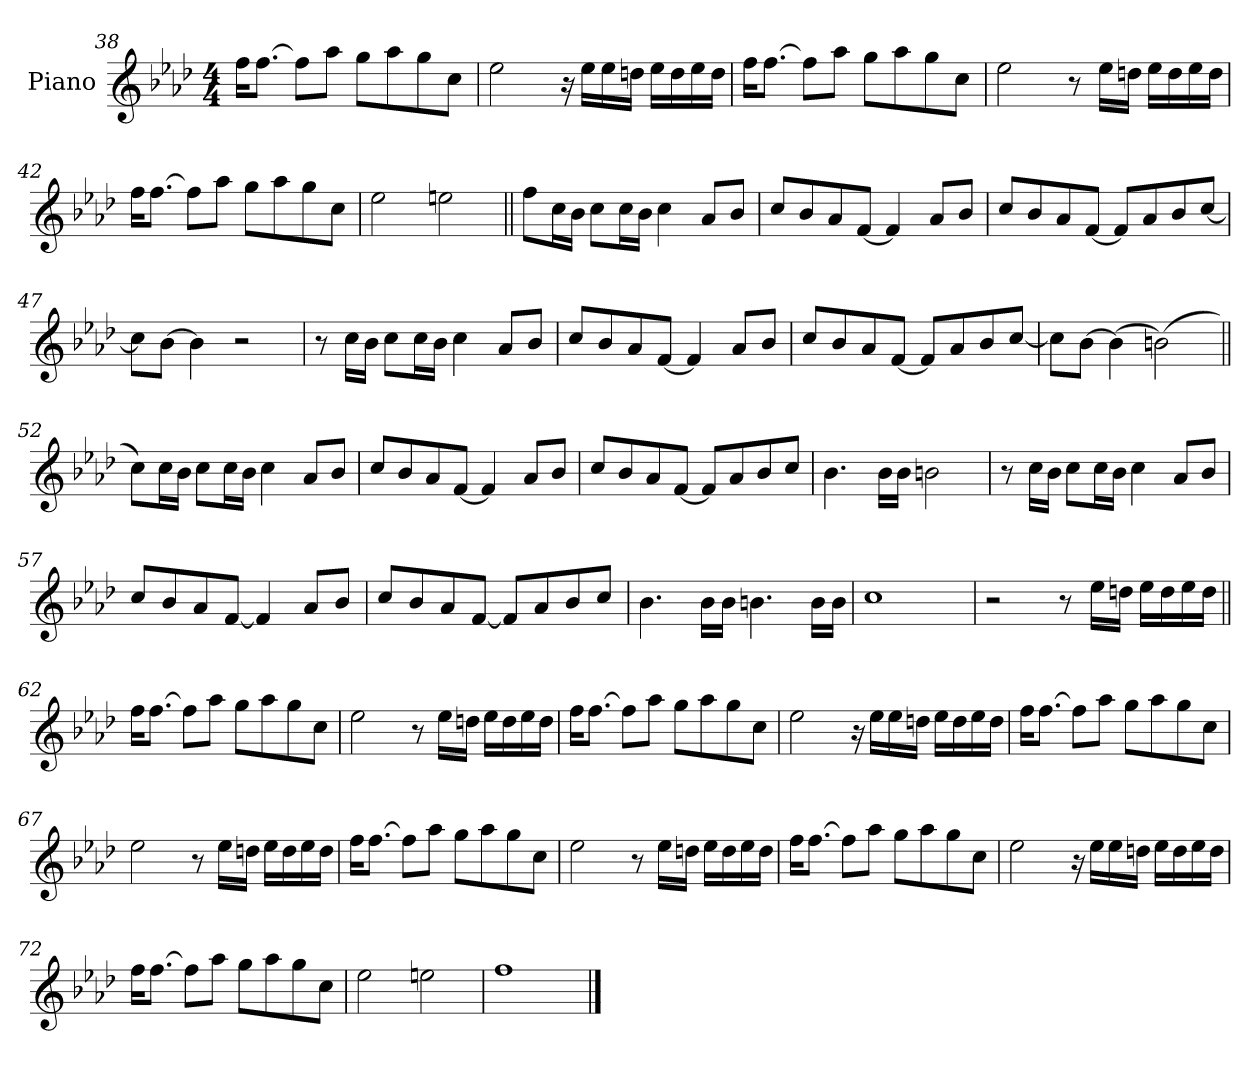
**kern
*part1
*staff1
*I"Piano
*I'Pno.
*clefG2
*k[b-e-a-d-]
*M4/4
=38
16ffKL
[8.ffJ
8ffL]
8aa-!J
8gg!L
8aa-!
8gg!
8cc!J
=39
2ee-!
16r
16ee-LL
16ee-
16ddnJJ
16ee-LL
16dd
16ee-
16ddJJ
=40
16ffKL
[8.ffJ
8ffL]
8aa-!J
8gg!L
8aa-!
8gg!
8cc!J
=41
2ee-!
8r
16ee-LL
16ddnJJ
16ee-LL
16dd
16ee-
16ddJJ
=42
16ffKL
[8.ffJ
8ffL]
8aa-!J
8gg!L
8aa-!
8gg!
8cc!J
=43
2ee-!
2een!
=44||
8ff!L
16ccL
16b-JJ
8ccL
16ccL
16b-JJ
4cc
8a-L
8b-J
=45
8ccL
8b-
8a-
[8fJ
4f]
8a-L
8b-J
=46
8ccL
8b-
8a-
[8fJ
8fL]
8a-
8b-
[8ccJ
=47
8ccL]
[8b-J
4b-]
2r
=48
8r
16ccLL
16b-JJ
8ccL
16ccL
16b-JJ
4cc
8a-L
8b-J
=49
8ccL
8b-
8a-
[8fJ
4f]
8a-L
8b-J
=50
8ccL
8b-
8a-
[8fJ
8fL]
8a-
8b-
[8ccJ
=51
8ccL]
[8b-J
(4b-]
(2bn)
=52||
8ccL)
16cc!L
16b-!JJ
8cc!L
16cc!L
16b-!JJ
4cc!
8a-!L
8b-!J
=53
8cc!L
8b-!
8a-!
[8f!J
4f!]
8a-!L
8b-!J
=54
8cc!L
8b-!
8a-!
[8f!J
8f!L]
8a-!
8b-!
8cc!J
=55
4.b-!
16b-!LL
16b-!JJ
2bn!
=56
8r
16cc!LL
16b-!JJ
8cc!L
16cc!L
16b-!JJ
4cc!
8a-!L
8b-!J
=57
8cc!L
8b-!
8a-!
[8f!J
4f!]
8a-!L
8b-!J
=58
8cc!L
8b-!
8a-!
[8f!J
8f!L]
8a-!
8b-!
8cc!J
=59
4.b-!
16b-!LL
16b-!JJ
4.bn!
16b!LL
16b!JJ
=60
1cc!
=61
2r
8r
16ee-LL
16ddnJJ
16ee-LL
16dd
16ee-
16ddJJ
=62||
16ffKL
[8.ffJ
8ffL]
8aa-!J
8gg!L
8aa-!
8gg!
8cc!J
=63
2ee-!
8r
16ee-LL
16ddnJJ
16ee-LL
16dd
16ee-
16ddJJ
=64
16ffKL
[8.ffJ
8ffL]
8aa-!J
8gg!L
8aa-!
8gg!
8cc!J
=65
2ee-!
16r
16ee-LL
16ee-
16ddnJJ
16ee-LL
16dd
16ee-
16ddJJ
=66
16ffKL
[8.ffJ
8ffL]
8aa-!J
8gg!L
8aa-!
8gg!
8cc!J
=67
2ee-!
8r
16ee-LL
16ddnJJ
16ee-LL
16dd
16ee-
16ddJJ
=68
16ffKL
[8.ffJ
8ffL]
8aa-!J
8gg!L
8aa-!
8gg!
8cc!J
=69
2ee-!
8r
16ee-LL
16ddnJJ
16ee-LL
16dd
16ee-
16ddJJ
=70
16ffKL
[8.ffJ
8ffL]
8aa-!J
8gg!L
8aa-!
8gg!
8cc!J
=71
2ee-!
16r
16ee-LL
16ee-
16ddnJJ
16ee-LL
16dd
16ee-
16ddJJ
=72
16ffKL
[8.ffJ
8ffL]
8aa-!J
8gg!L
8aa-!
8gg!
8cc!J
=73
2ee-!
2een!
=74
1ff!
==
*-
